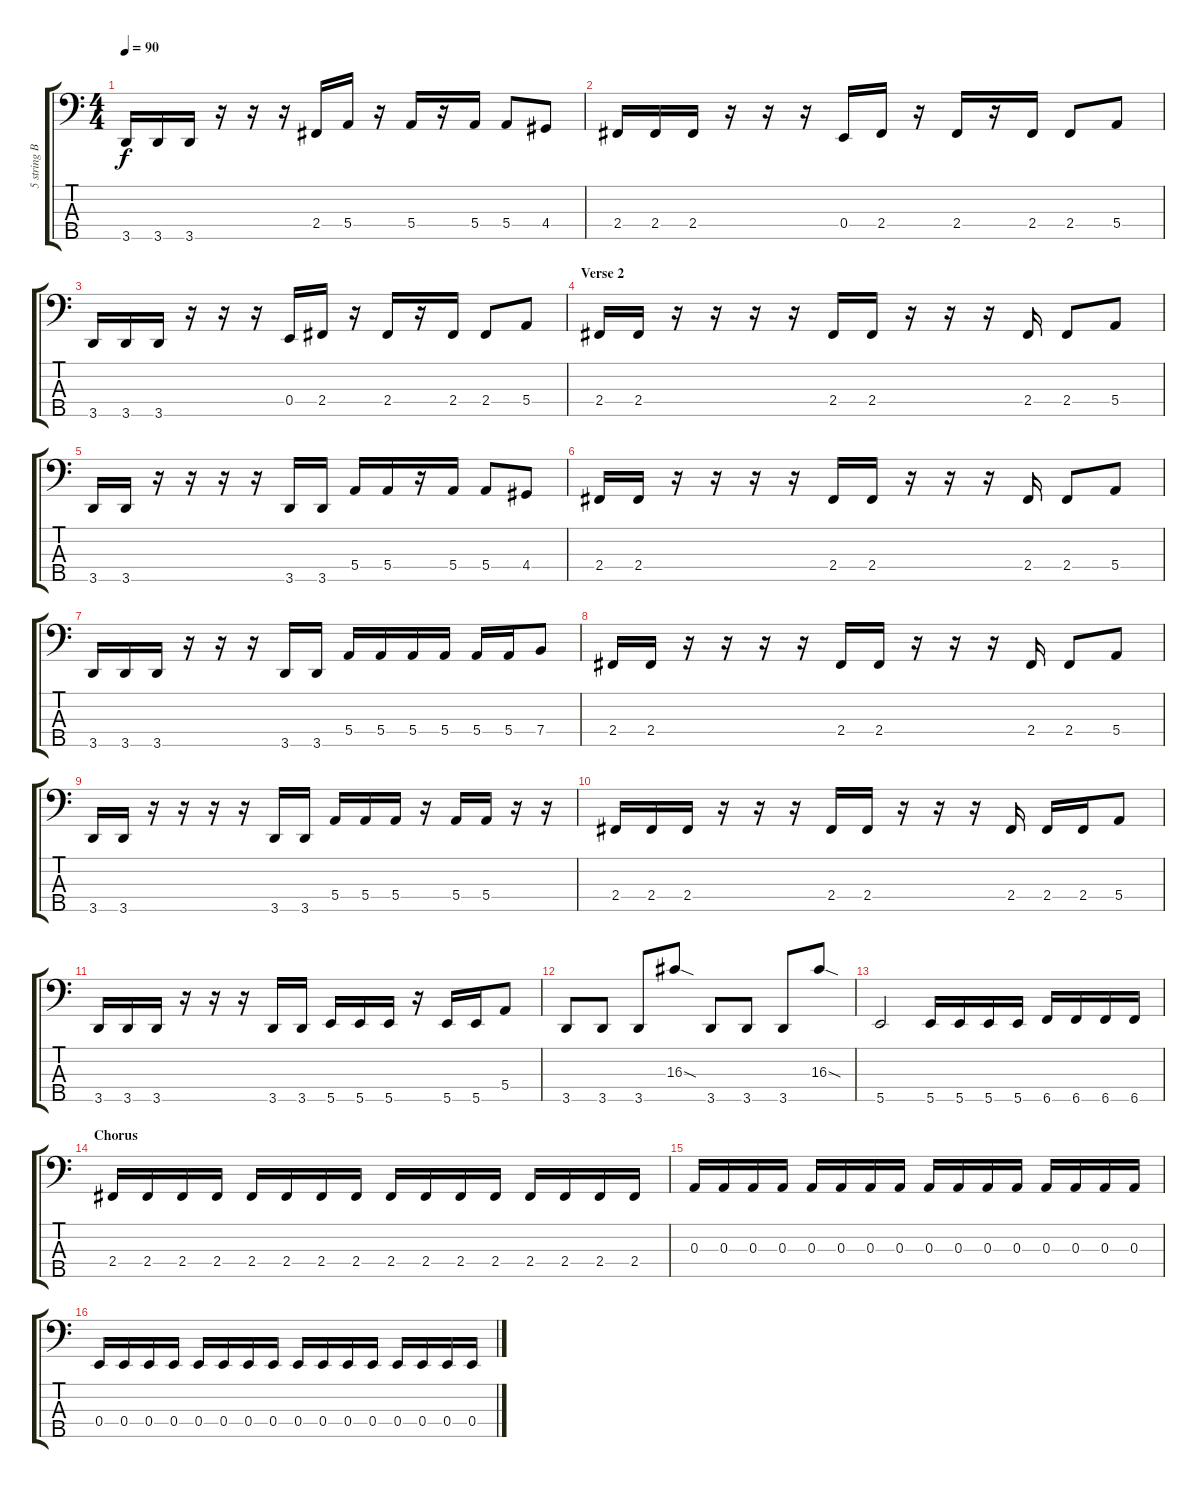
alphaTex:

\track ("5 string Bass" "5 string B") {instrument electricbassfinger}
\staff {score tabs}
\tuning (G2 D2 A1 E1 B0) {hide}
\ts (4 4)
\tempo 90
\clef f4
\ks c
3.5.16{dy f} 3.5.16 3.5.16 r.16 r.16 r.16 2.4.16 5.4.16 r.16 5.4.16 r.16 5.4.16 5.4.8 4.4.8 |
2.4.16 2.4.16 2.4.16 r.16 r.16 r.16 0.4.16 2.4.16 r.16 2.4.16 r.16 2.4.16 2.4.8 5.4.8 |
3.5.16 3.5.16 3.5.16 r.16 r.16 r.16 0.4.16 2.4.16 r.16 2.4.16 r.16 2.4.16 2.4.8 5.4.8 |
\section ("" "Verse 2")
2.4.16 2.4.16 r.16 r.16 r.16 r.16 2.4.16 2.4.16 r.16 r.16 r.16 2.4.16 2.4.8 5.4.8 |
3.5.16 3.5.16 r.16 r.16 r.16 r.16 3.5.16 3.5.16 5.4.16 5.4.16 r.16 5.4.16 5.4.8 4.4.8 |
2.4.16 2.4.16 r.16 r.16 r.16 r.16 2.4.16 2.4.16 r.16 r.16 r.16 2.4.16 2.4.8 5.4.8 |
3.5.16 3.5.16 3.5.16 r.16 r.16 r.16 3.5.16 3.5.16 5.4.16 5.4.16 5.4.16 5.4.16 5.4.16 5.4.16 7.4.8 |
2.4.16 2.4.16 r.16 r.16 r.16 r.16 2.4.16 2.4.16 r.16 r.16 r.16 2.4.16 2.4.8 5.4.8 |
3.5.16 3.5.16 r.16 r.16 r.16 r.16 3.5.16 3.5.16 5.4.16 5.4.16 5.4.16 r.16 5.4.16 5.4.16 r.16 r.16 |
2.4.16 2.4.16 2.4.16 r.16 r.16 r.16 2.4.16 2.4.16 r.16 r.16 r.16 2.4.16 2.4.16 2.4.16 5.4.8 |
3.5.16 3.5.16 3.5.16 r.16 r.16 r.16 3.5.16 3.5.16 5.5.16 5.5.16 5.5.16 r.16 5.5.16 5.5.16 5.4.8 |
3.5.8 3.5.8 3.5.8 16.3{sod}.8 3.5.8 3.5.8 3.5.8 16.3{sod}.8 |
5.5.2 5.5.16 5.5.16 5.5.16 5.5.16 6.5.16 6.5.16 6.5.16 6.5.16 |
\section ("" "Chorus")
2.4.16 2.4.16 2.4.16 2.4.16 2.4.16 2.4.16 2.4.16 2.4.16 2.4.16 2.4.16 2.4.16 2.4.16 2.4.16 2.4.16 2.4.16 2.4.16 |
0.3.16 0.3.16 0.3.16 0.3.16 0.3.16 0.3.16 0.3.16 0.3.16 0.3.16 0.3.16 0.3.16 0.3.16 0.3.16 0.3.16 0.3.16 0.3.16 |
0.4.16 0.4.16 0.4.16 0.4.16 0.4.16 0.4.16 0.4.16 0.4.16 0.4.16 0.4.16 0.4.16 0.4.16 0.4.16 0.4.16 0.4.16 0.4.16
